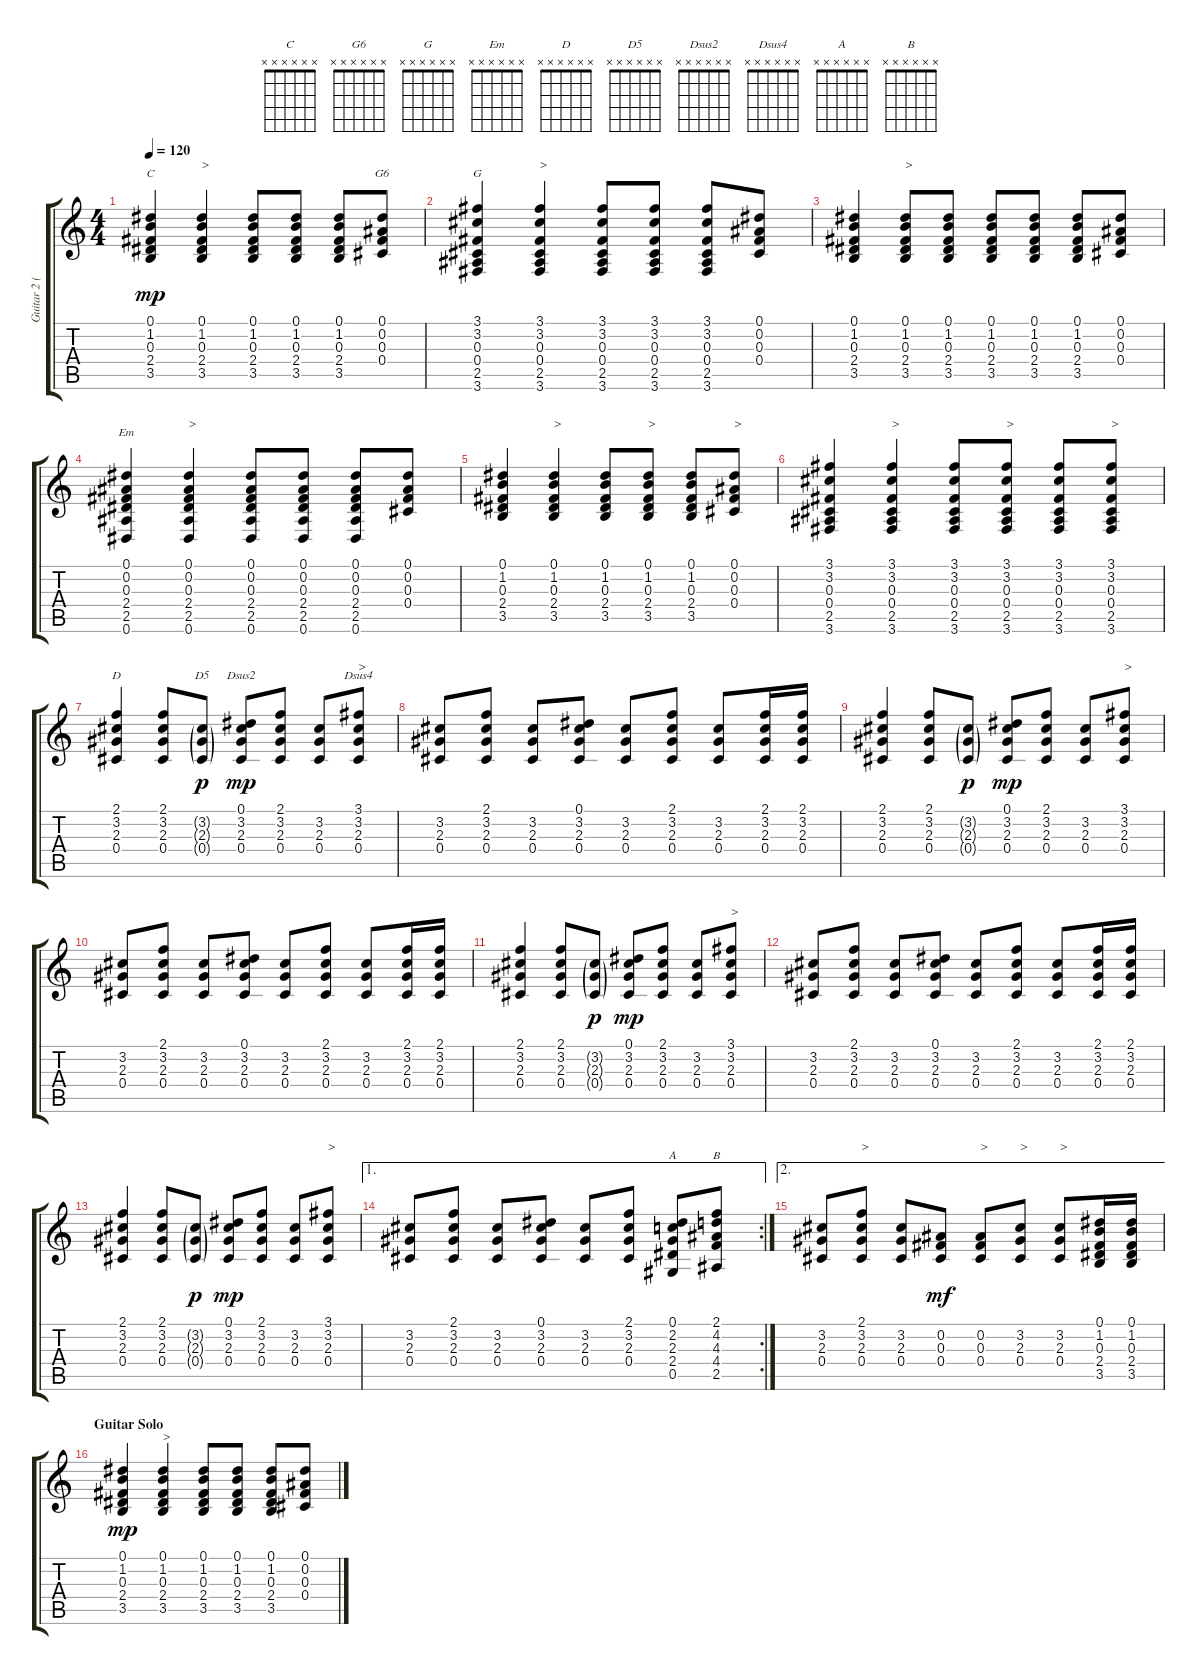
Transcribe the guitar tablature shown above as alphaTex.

\track ("Guitar 2 (Izzy)" "Guitar 2 (") {instrument acousticguitarsteel}
\staff {score tabs}
\tuning (Eb4 Bb3 Gb3 Db3 Ab2 Eb2) {hide}
\chord ("C" x x x x x x)
\chord ("G6" x x x x x x)
\chord ("G" x x x x x x)
\chord ("Em" x x x x x x)
\chord ("D" x x x x x x)
\chord ("D5" x x x x x x)
\chord ("Dsus2" x x x x x x)
\chord ("Dsus4" x x x x x x)
\chord ("A" x x x x x x)
\chord ("B" x x x x x x)
\ts (4 4)
\tempo 120
\clef g2
\ks c
(0.1 1.2 0.3 2.4 3.5).4{ch "C" dy mp} (0.1 1.2 0.3 2.4 3.5).4{txt ">"} (0.1 1.2 0.3 2.4 3.5).8 (0.1 1.2 0.3 2.4 3.5).8 (0.1 1.2 0.3 2.4 3.5).8 (0.1 0.2 0.3 0.4).8{ch "G6"} |
(3.1 3.2 0.3 0.4 2.5 3.6).4{ch "G"} (3.1 3.2 0.3 0.4 2.5 3.6).4{txt ">"} (3.1 3.2 0.3 0.4 2.5 3.6).8 (3.1 3.2 0.3 0.4 2.5 3.6).8 (3.1 3.2 0.3 0.4 2.5 3.6).8 (0.1 0.2 0.3 0.4).8 |
(0.1 1.2 0.3 2.4 3.5).4 (0.1 1.2 0.3 2.4 3.5).8{txt ">"} (0.1 1.2 0.3 2.4 3.5).8 (0.1 1.2 0.3 2.4 3.5).8 (0.1 1.2 0.3 2.4 3.5).8 (0.1 1.2 0.3 2.4 3.5).8 (0.1 0.2 0.3 0.4).8 |
(0.1 0.2 0.3 2.4 2.5 0.6).4{ch "Em"} (0.1 0.2 0.3 2.4 2.5 0.6).4{txt ">"} (0.1 0.2 0.3 2.4 2.5 0.6).8 (0.1 0.2 0.3 2.4 2.5 0.6).8 (0.1 0.2 0.3 2.4 2.5 0.6).8 (0.1 0.2 0.3 0.4).8 |
(0.1 1.2 0.3 2.4 3.5).4 (0.1 1.2 0.3 2.4 3.5).4{txt ">"} (0.1 1.2 0.3 2.4 3.5).8 (0.1 1.2 0.3 2.4 3.5).8{txt ">"} (0.1 1.2 0.3 2.4 3.5).8 (0.1 0.2 0.3 0.4).8{txt ">"} |
(3.1 3.2 0.3 0.4 2.5 3.6).4 (3.1 3.2 0.3 0.4 2.5 3.6).4{txt ">"} (3.1 3.2 0.3 0.4 2.5 3.6).8 (3.1 3.2 0.3 0.4 2.5 3.6).8{txt ">"} (3.1 3.2 0.3 0.4 2.5 3.6).8 (3.1 3.2 0.3 0.4 2.5 3.6).8{txt ">"} |
(2.1 3.2 2.3 0.4).4{ch "D"} (2.1 3.2 2.3 0.4).8 (3.2{g} 2.3{g} 0.4{g}).8{ch "D5" dy p} (0.1 3.2 2.3 0.4).8{ch "Dsus2" dy mp} (2.1 3.2 2.3 0.4).8 (3.2 2.3 0.4).8 (3.1 3.2 2.3 0.4).8{ch "Dsus4" txt ">"} |
(3.2 2.3 0.4).8 (2.1 3.2 2.3 0.4).8 (3.2 2.3 0.4).8 (0.1 3.2 2.3 0.4).8 (3.2 2.3 0.4).8 (2.1 3.2 2.3 0.4).8 (3.2 2.3 0.4).8 (2.1 3.2 2.3 0.4).16 (2.1 3.2 2.3 0.4).16 |
(2.1 3.2 2.3 0.4).4 (2.1 3.2 2.3 0.4).8 (3.2{g} 2.3{g} 0.4{g}).8{dy p} (0.1 3.2 2.3 0.4).8{dy mp} (2.1 3.2 2.3 0.4).8 (3.2 2.3 0.4).8 (3.1 3.2 2.3 0.4).8{txt ">"} |
(3.2 2.3 0.4).8 (2.1 3.2 2.3 0.4).8 (3.2 2.3 0.4).8 (0.1 3.2 2.3 0.4).8 (3.2 2.3 0.4).8 (2.1 3.2 2.3 0.4).8 (3.2 2.3 0.4).8 (2.1 3.2 2.3 0.4).16 (2.1 3.2 2.3 0.4).16 |
(2.1 3.2 2.3 0.4).4 (2.1 3.2 2.3 0.4).8 (3.2{g} 2.3{g} 0.4{g}).8{dy p} (0.1 3.2 2.3 0.4).8{dy mp} (2.1 3.2 2.3 0.4).8 (3.2 2.3 0.4).8 (3.1 3.2 2.3 0.4).8{txt ">"} |
(3.2 2.3 0.4).8 (2.1 3.2 2.3 0.4).8 (3.2 2.3 0.4).8 (0.1 3.2 2.3 0.4).8 (3.2 2.3 0.4).8 (2.1 3.2 2.3 0.4).8 (3.2 2.3 0.4).8 (2.1 3.2 2.3 0.4).16 (2.1 3.2 2.3 0.4).16 |
(2.1 3.2 2.3 0.4).4 (2.1 3.2 2.3 0.4).8 (3.2{g} 2.3{g} 0.4{g}).8{dy p} (0.1 3.2 2.3 0.4).8{dy mp} (2.1 3.2 2.3 0.4).8 (3.2 2.3 0.4).8 (3.1 3.2 2.3 0.4).8{txt ">"} |
\ae 1
\rc 2
(3.2 2.3 0.4).8 (2.1 3.2 2.3 0.4).8 (3.2 2.3 0.4).8 (0.1 3.2 2.3 0.4).8 (3.2 2.3 0.4).8 (2.1 3.2 2.3 0.4).8 (0.1 2.2 2.3 2.4 0.5).8{ch "A"} (2.1 4.2 4.3 4.4 2.5).8{ch "B"} |
\ae 2
(3.2 2.3 0.4).8 (2.1 3.2 2.3 0.4).8{txt ">"} (3.2 2.3 0.4).8 (0.2 0.3 0.4).8{dy mf} (0.2 0.3 0.4).8{txt ">"} (3.2 2.3 0.4).8{txt ">"} (3.2 2.3 0.4).8{txt ">"} (0.1 1.2 0.3 2.4 3.5).16 (0.1 1.2 0.3 2.4 3.5).16 |
\section ("" "Guitar Solo")
(0.1 1.2 0.3 2.4 3.5).4{dy mp} (0.1 1.2 0.3 2.4 3.5).4{txt ">"} (0.1 1.2 0.3 2.4 3.5).8 (0.1 1.2 0.3 2.4 3.5).8 (0.1 1.2 0.3 2.4 3.5).8 (0.1 0.2 0.3 0.4).8
